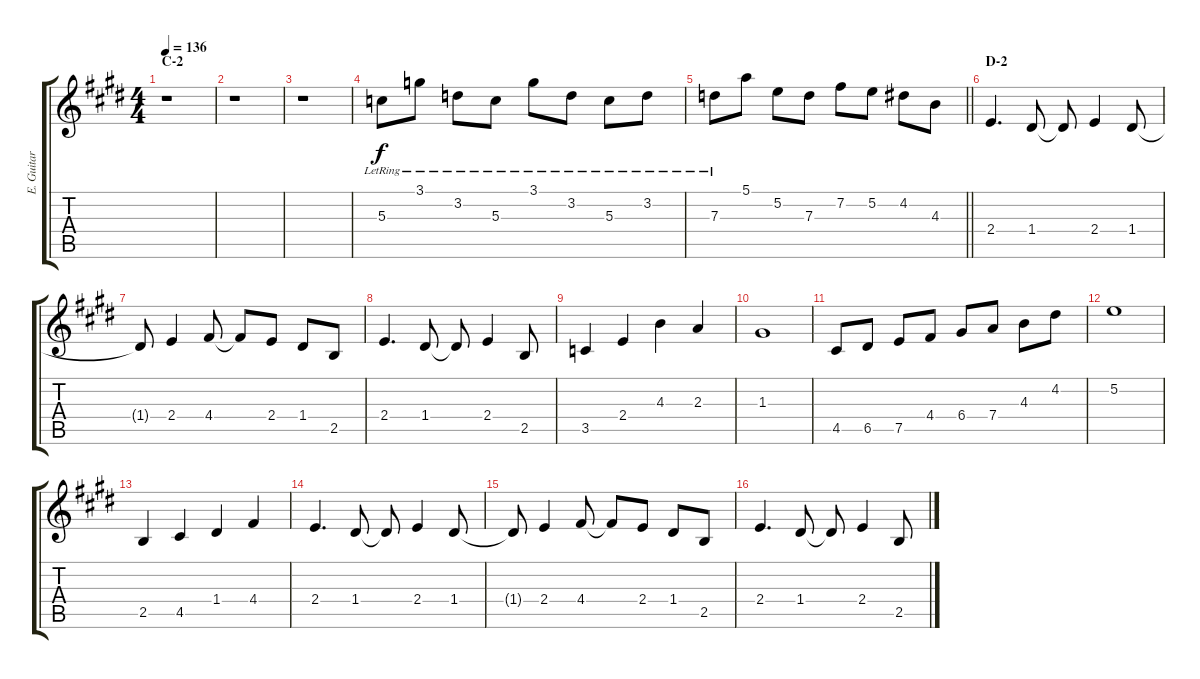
\track ("E. Guitar I" "E. Guitar ") {instrument overdrivenguitar}
\staff {score tabs}
\tuning (E4 B3 G3 D3 A2 E2) {hide}
\ts (4 4)
\section ("" "C-2")
\tempo 136
\clef g2
\ks e
r.1{dy f} |
r.1 |
r.1 |
5.3{lr}.8 3.1{lr}.8 3.2{lr}.8 5.3{lr}.8 3.1{lr}.8 3.2{lr}.8 5.3{lr}.8 3.2{lr}.8 |
\barLineRight lightlight
7.3{lr}.8 5.1.8 5.2.8 7.3.8 7.2.8 5.2.8 4.2.8 4.3.8 |
\section ("" "D-2")
2.4.4{d} 1.4.8 1.4{t}.8 2.4.4 1.4.8 |
1.4{t}.8 2.4.4 4.4.8 4.4{t}.8 2.4.8 1.4.8 2.5.8 |
2.4.4{d} 1.4.8 1.4{t}.8 2.4.4 2.5.8 |
3.5.4 2.4.4 4.3.4 2.3.4 |
1.3.1 |
4.5.8 6.5.8 7.5.8 4.4.8 6.4.8 7.4.8 4.3.8 4.2.8 |
5.2.1 |
2.5.4 4.5.4 1.4.4 4.4.4 |
2.4.4{d} 1.4.8 1.4{t}.8 2.4.4 1.4.8 |
1.4{t}.8 2.4.4 4.4.8 4.4{t}.8 2.4.8 1.4.8 2.5.8 |
2.4.4{d} 1.4.8 1.4{t}.8 2.4.4 2.5.8
